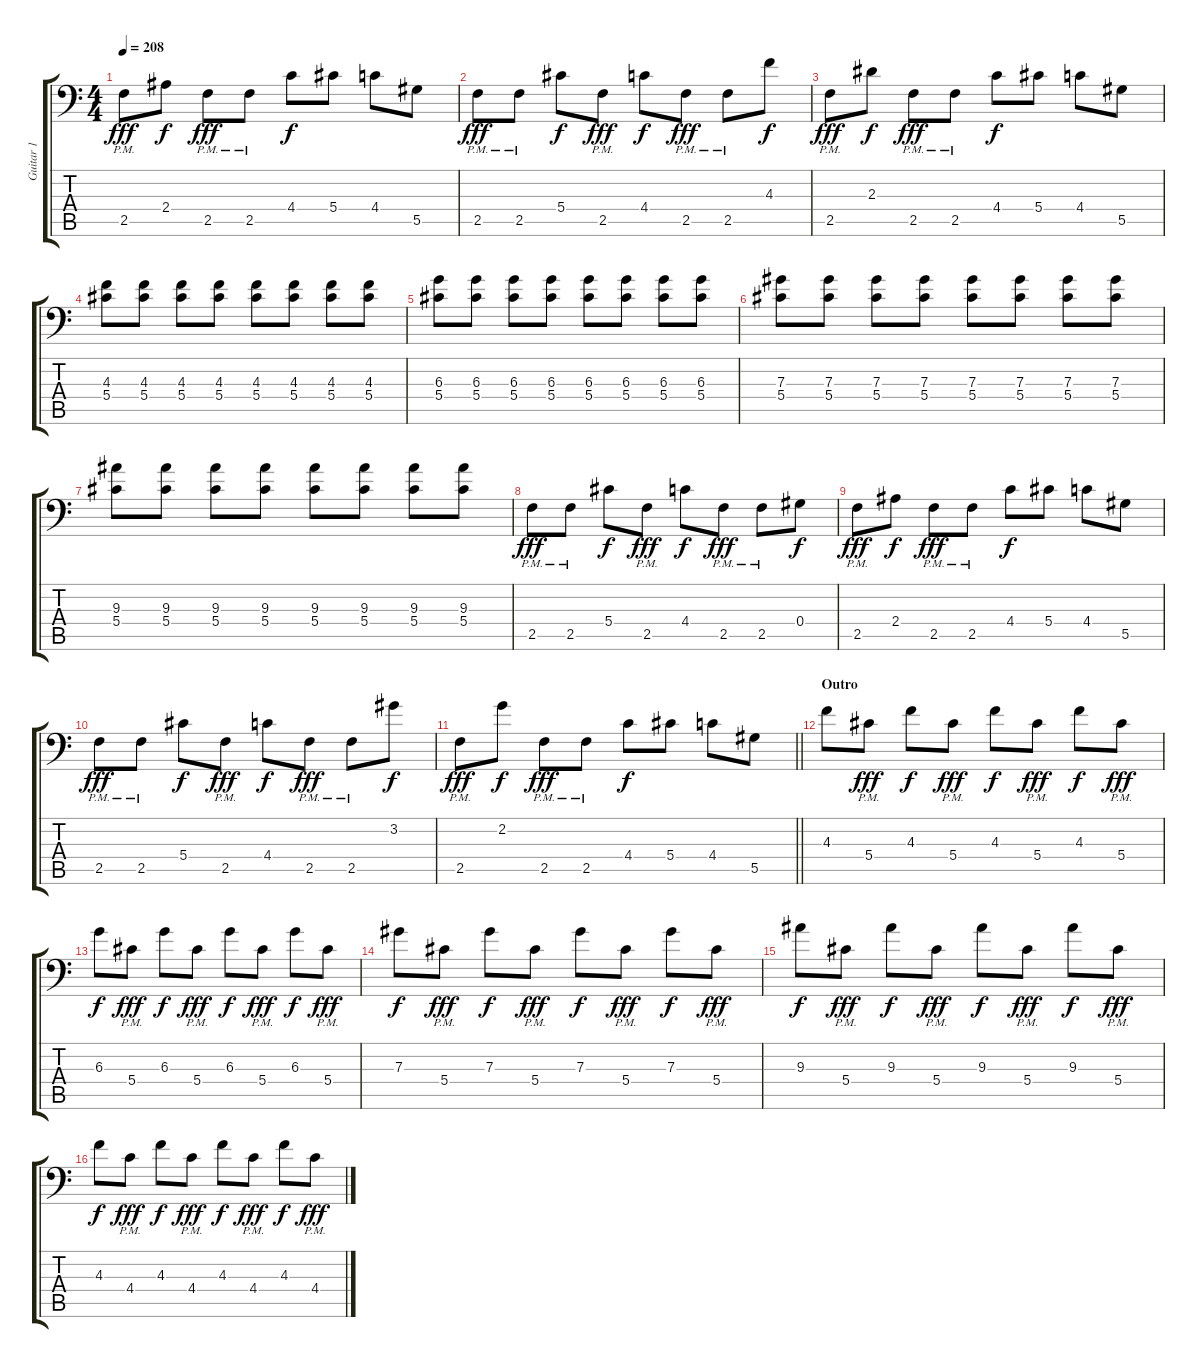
\track ("Guitar 1" "Guitar 1") {instrument distortionguitar}
\staff {score tabs}
\tuning (Bb3 F3 Db3 Ab2 Eb2 Bb1) {hide}
\ts (4 4)
\tempo 208
\clef f4
\ks c
2.5{pm}.8{dy fff} 2.4.8{dy f} 2.5{pm}.8{dy fff} 2.5{pm}.8 4.4.8{dy f} 5.4.8 4.4.8 5.5.8 |
2.5{pm}.8{dy fff} 2.5{pm}.8 5.4.8{dy f} 2.5{pm}.8{dy fff} 4.4.8{dy f} 2.5{pm}.8{dy fff} 2.5{pm}.8 4.3.8{dy f} |
2.5{pm}.8{dy fff} 2.3.8{dy f} 2.5{pm}.8{dy fff} 2.5{pm}.8 4.4.8{dy f} 5.4.8 4.4.8 5.5.8 |
(4.3 5.4).8 (4.3 5.4).8 (4.3 5.4).8 (4.3 5.4).8 (4.3 5.4).8 (4.3 5.4).8 (4.3 5.4).8 (4.3 5.4).8 |
(6.3 5.4).8 (6.3 5.4).8 (6.3 5.4).8 (6.3 5.4).8 (6.3 5.4).8 (6.3 5.4).8 (6.3 5.4).8 (6.3 5.4).8 |
(7.3 5.4).8 (7.3 5.4).8 (7.3 5.4).8 (7.3 5.4).8 (7.3 5.4).8 (7.3 5.4).8 (7.3 5.4).8 (7.3 5.4).8 |
(9.3 5.4).8 (9.3 5.4).8 (9.3 5.4).8 (9.3 5.4).8 (9.3 5.4).8 (9.3 5.4).8 (9.3 5.4).8 (9.3 5.4).8 |
2.5{pm}.8{dy fff} 2.5{pm}.8 5.4.8{dy f} 2.5{pm}.8{dy fff} 4.4.8{dy f} 2.5{pm}.8{dy fff} 2.5{pm}.8 0.4.8{dy f} |
2.5{pm}.8{dy fff} 2.4.8{dy f} 2.5{pm}.8{dy fff} 2.5{pm}.8 4.4.8{dy f} 5.4.8 4.4.8 5.5.8 |
2.5{pm}.8{dy fff} 2.5{pm}.8 5.4.8{dy f} 2.5{pm}.8{dy fff} 4.4.8{dy f} 2.5{pm}.8{dy fff} 2.5{pm}.8 3.2.8{dy f} |
\barLineRight lightlight
2.5{pm}.8{dy fff} 2.2.8{dy f} 2.5{pm}.8{dy fff} 2.5{pm}.8 4.4.8{dy f} 5.4.8 4.4.8 5.5.8 |
\section ("" "Outro")
4.3.8 5.4{pm}.8{dy fff} 4.3.8{dy f} 5.4{pm}.8{dy fff} 4.3.8{dy f} 5.4{pm}.8{dy fff} 4.3.8{dy f} 5.4{pm}.8{dy fff} |
6.3.8{dy f} 5.4{pm}.8{dy fff} 6.3.8{dy f} 5.4{pm}.8{dy fff} 6.3.8{dy f} 5.4{pm}.8{dy fff} 6.3.8{dy f} 5.4{pm}.8{dy fff} |
7.3.8{dy f} 5.4{pm}.8{dy fff} 7.3.8{dy f} 5.4{pm}.8{dy fff} 7.3.8{dy f} 5.4{pm}.8{dy fff} 7.3.8{dy f} 5.4{pm}.8{dy fff} |
9.3.8{dy f} 5.4{pm}.8{dy fff} 9.3.8{dy f} 5.4{pm}.8{dy fff} 9.3.8{dy f} 5.4{pm}.8{dy fff} 9.3.8{dy f} 5.4{pm}.8{dy fff} |
4.3.8{dy f} 4.4{pm}.8{dy fff} 4.3.8{dy f} 4.4{pm}.8{dy fff} 4.3.8{dy f} 4.4{pm}.8{dy fff} 4.3.8{dy f} 4.4{pm}.8{dy fff}
